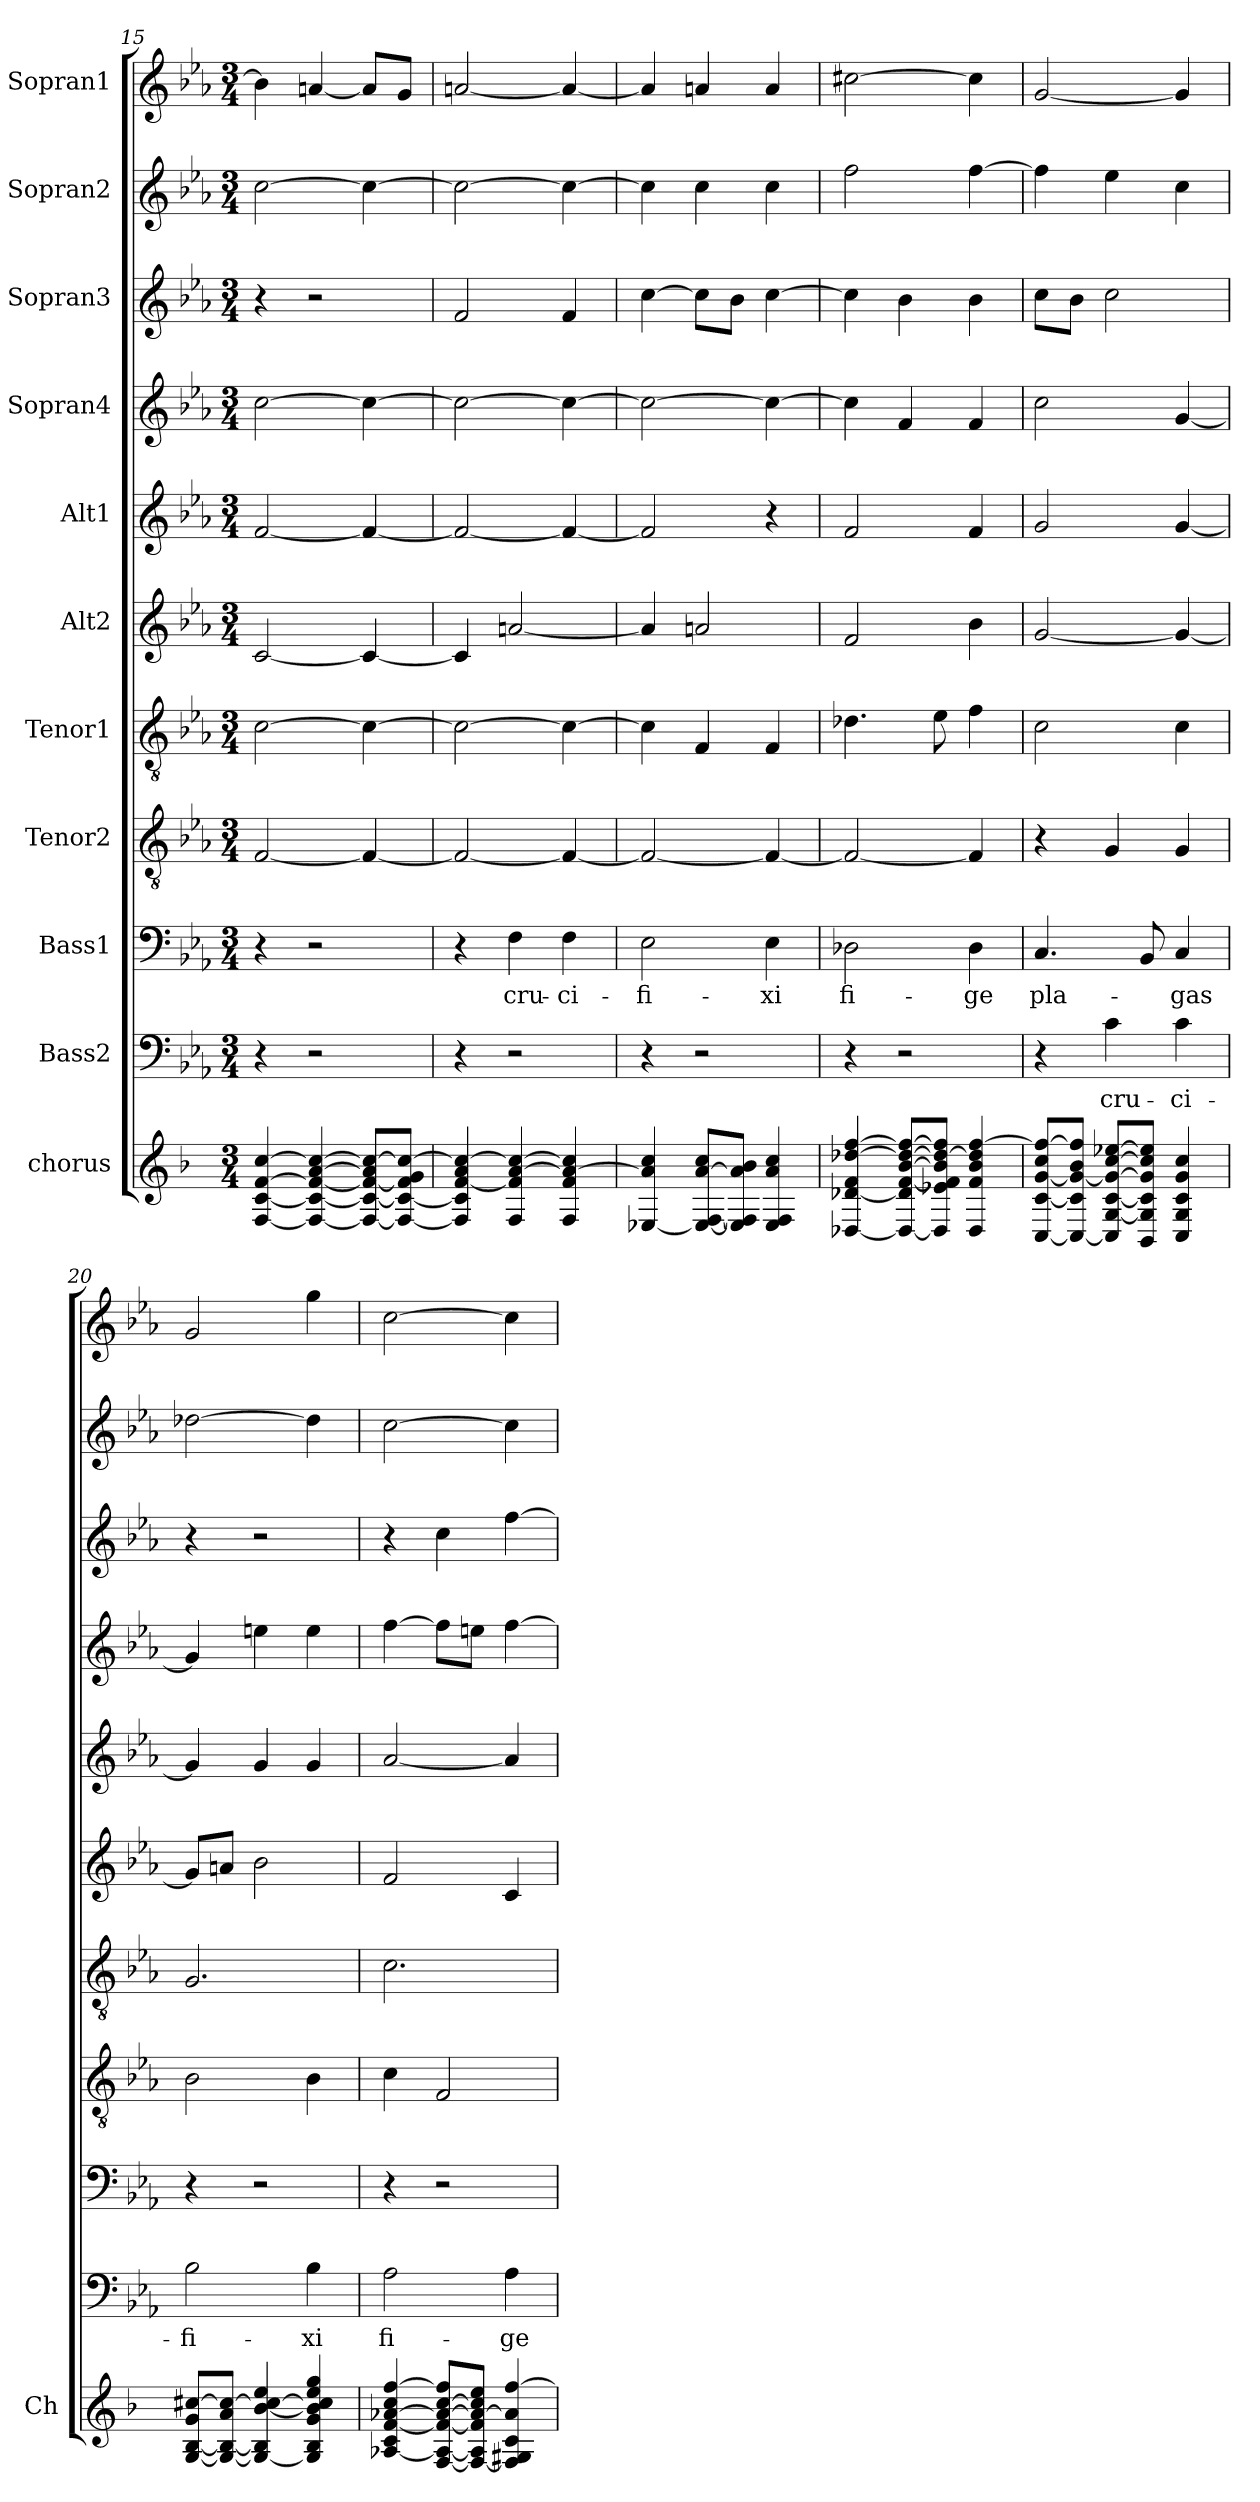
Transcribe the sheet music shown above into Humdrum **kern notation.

**kern	**kern	**text	**kern	**text	**kern	**kern	**kern	**kern	**kern	**kern	**kern	**kern
*part11	*part10	*part10	*part9	*part9	*part8	*part7	*part6	*part5	*part4	*part3	*part2	*part1
*staff11	*staff10	*staff10	*staff9	*staff9	*staff8	*staff7	*staff6	*staff5	*staff4	*staff3	*staff2	*staff1
*I"chorus	*I"Bass2	*	*I"Bass1	*	*I"Tenor2	*I"Tenor1	*I"Alt2	*I"Alt1	*I"Sopran4	*I"Sopran3	*I"Sopran2	*I"Sopran1
*I'Ch	*	*	*	*	*	*	*	*	*	*	*	*
*clefG2	*clefF4	*	*clefF4	*	*clefGv2	*clefGv2	*clefG2	*clefG2	*clefG2	*clefG2	*clefG2	*clefG2
*k[b-]	*k[b-e-a-]	*	*k[b-e-a-]	*	*k[b-e-a-]	*k[b-e-a-]	*k[b-e-a-]	*k[b-e-a-]	*k[b-e-a-]	*k[b-e-a-]	*k[b-e-a-]	*k[b-e-a-]
*F:	*E-:	*	*E-:	*	*E-:	*E-:	*E-:	*E-:	*E-:	*E-:	*E-:	*E-:
*M3/4	*M3/4	*	*M3/4	*	*M3/4	*M3/4	*M3/4	*M3/4	*M3/4	*M3/4	*M3/4	*M3/4
=15	=15	=15	=15	=15	=15	=15	=15	=15	=15	=15	=15	=15
[4F/ [4c/ [4f/ [4cc/	4r	.	4r	.	[2F/	[2c\	[2c/	[2f/	[2cc\	4r	[2cc\	4b-\]
4F/_ 4c/_ 4f/_ [4a/ 4cc/_	2r	.	2r	.	.	.	.	.	.	2r	.	[4an/
8F/_ 8c/_ 8f/_ 8a/] 8cc/_L	.	.	.	.	4F/_	4c\_	4c/_	4f/_	4cc\_	.	4cc\_	8a/L]
8F/_ 8c/_ 8f/] 8g/ 8cc/_J	.	.	.	.	.	.	.	.	.	.	.	8g/J
=16	=16	=16	=16	=16	=16	=16	=16	=16	=16	=16	=16	=16
4F/] 4c/] [4f/ 4a/ 4cc/_	4r	.	4r	.	2F/_	2c\_	4c/]	2f/_	2cc\_	2f/	2cc\_	[2an/
4F/ 4f/] [4a/ 4cc/_	2r	.	4F\	cru-	.	.	[2an/	.	.	.	.	.
4F/ 4f/ 4a/_ 4cc/]	.	.	4F\	-ci-	4F/_	4c\_	.	4f/_	4cc\_	4f/	4cc\_	4a/_
=17	=17	=17	=17	=17	=17	=17	=17	=17	=17	=17	=17	=17
[4E-X/ 4a/] 4cc/	4r	.	2E-\	-fi-	2F/_	4c\]	4a/]	2f/]	2cc\_	[4cc\	4cc\]	4a/]
8E-/_ [8F/ [8a/ 8cc/L	2r	.	.	.	.	4F/	2an/	.	.	8cc\L]	4cc\	4an/
8E-/] 8F/] 8a/] 8b-/J	.	.	.	.	.	.	.	.	.	8b-\J	.	.
4E-/ 4F/ 4a/ 4cc/	.	.	4E-\	-xi	4F/_	4F/	.	4r	4cc\_	[4cc\	4cc\	4a/
!!LO:PB:g=z
=18	=18	=18	=18	=18	=18	=18	=18	=18	=18	=18	=18	=18
[4D-X/ [4d-X/ 4f/ [4dd-X/ [4ff/	4r	.	2D-X\	fi-	2F/_	4.d-X\	2f/	2f/	4cc\]	4cc\]	2ff\	[2cc#X\
8D-/_ 8d-/] [8f/ [8b-/ 8dd-/_ 8ff/_L	2r	.	.	.	.	.	.	.	4f/	4b-\	.	.
8D-/] 8e-X/ 8f/] 8b-/] 8dd-/_ 8ff/]J	.	.	.	.	.	8e-\	.	.	.	.	.	.
4D-/ 4f/ 4b-/ 4dd-/] [4ff/	.	.	4D-\	-ge	4F/]	4f\	4b-\	4f/	4f/	4b-\	[4ff\	4cc#\]
=19	=19	=19	=19	=19	=19	=19	=19	=19	=19	=19	=19	=19
[8C/ [8c/ [8g/ 8cc/ 8ff/_L	4r	.	4.C/	pla-	4r	2c\	[2g/	2g/	2cc\	8cc\L	4ff\]	[2g/
8C/_ 8c/] 8g/_ 8b-/ 8ff/]J	.	.	.	.	.	.	.	.	.	8b-\J	.	.
8C/] [8G/ [8c/ 8g/_ [8cc/ [8ee-X/L	4c\	cru-	.	.	4G/	.	.	.	.	2cc\	4ee-\	.
8BB-/ 8G/] 8c/] 8g/] 8cc/] 8ee-/]J	.	.	8BB-/	.	.	.	.	.	.	.	.	.
4C/ 4G/ 4c/ 4g/ 4cc/	4c\	-ci-	4C/	-gas	4G/	4c\	4g/_	[4g/	[4g/	.	4cc\	4g/]
=20	=20	=20	=20	=20	=20	=20	=20	=20	=20	=20	=20	=20
[8G/ [8B-/ 8g/ [8cc#X/L	2B-\	-fi-	4r	.	2B-\	2.G/	8g/L]	4g/]	4g/]	4r	[2dd-X\	2g/
8G/_ 8B-/_ 8a/ 8cc#/_J	.	.	.	.	.	.	8an/J	.	.	.	.	.
4G/_ 4B-/] [4b-/ 4cc#/_ 4ee/	.	.	2r	.	.	.	2b-\	4g/	4een\	2r	.	.
4G/] 4B-/ 4g/ 4b-/] 4cc#/] 4ee/ 4gg/	4B-\	-xi	.	.	4B-\	.	.	4g/	4ee\	.	4dd-\]	4gg\
=21	=21	=21	=21	=21	=21	=21	=21	=21	=21	=21	=21	=21
[4A-X/ 4c/ [4f/ [4a-X/ 4cc/ [4ff/	2A-\	fi-	4r	.	4c\	2.c\	2f/	[2a-/	[4ff\	4r	[2cc\	[2cc\
[8F/ 8A-/_ 8f/_ 8a-/_ [8cc/ 8ff/]L	.	.	2r	.	2F/	.	.	.	8ff\L]	4cc\	.	.
8F/_ 8A-/] 8f/] 8a-/_ 8cc/] 8ee/J	.	.	.	.	.	.	.	.	8een\J	.	.	.
4F/] 4G#X/ 4c/ 4a-/] [4ff/	4A-\	-ge	.	.	.	.	4c/	4a-/]	[4ff\	[4ff\	4cc\]	4cc\]
=	=	=	=	=	=	=	=	=	=	=	=	=
*-	*-	*-	*-	*-	*-	*-	*-	*-	*-	*-	*-	*-
